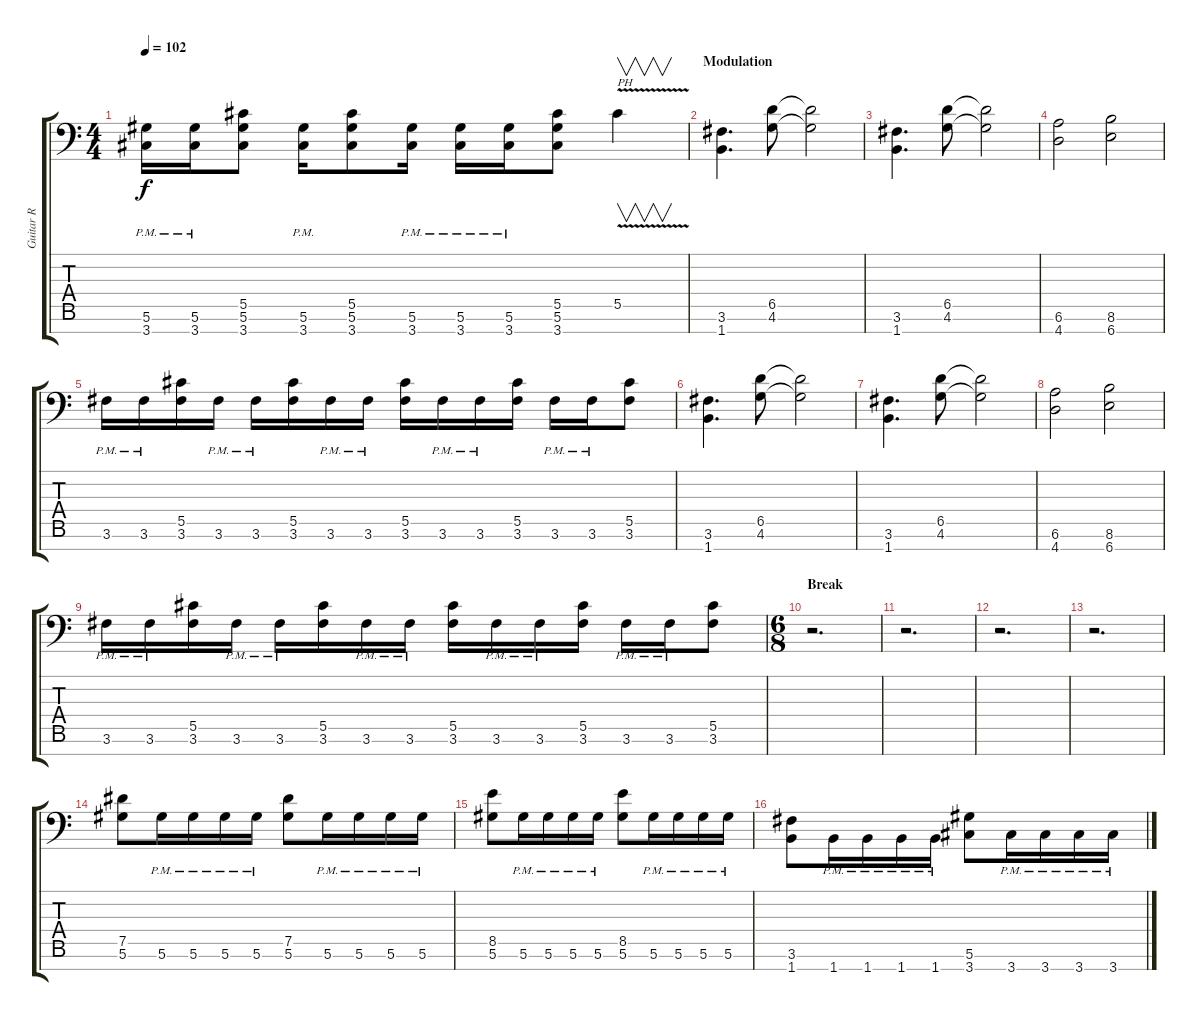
\track ("Guitar R" "Guitar R") {instrument distortionguitar}
\staff {score tabs}
\tuning (Eb4 Bb3 Gb3 Db3 Ab2 Eb2 Bb1) {hide}
\ts (4 4)
\tempo 102
\clef f4
\ks c
(5.6{pm} 3.7{pm}).16{dy f} (5.6{pm} 3.7{pm}).16 (5.5 5.6 3.7).8 (5.6{pm} 3.7{pm}).16 (5.5 5.6 3.7).8 (5.6{pm} 3.7{pm}).16 (5.6{pm} 3.7{pm}).16 (5.6{pm} 3.7{pm}).16 (5.5 5.6 3.7).8 5.5{v}.4{v txt "PH" instrument guitarharmonics} |
\section ("" "Modulation")
(3.6 1.7).4{d instrument distortionguitar} (6.5 4.6).8 (6.5{t} 4.6{t}).2 |
(3.6 1.7).4{d} (6.5 4.6).8 (6.5{t} 4.6{t}).2 |
(6.6 4.7).2 (8.6 6.7).2 |
3.6{pm}.16 3.6{pm}.16 (5.5 3.6).16 3.6{pm}.16 3.6{pm}.16 (5.5 3.6).16 3.6{pm}.16 3.6{pm}.16 (5.5 3.6).16 3.6{pm}.16 3.6{pm}.16 (5.5 3.6).16 3.6{pm}.16 3.6{pm}.16 (5.5 3.6).8 |
(3.6 1.7).4{d} (6.5 4.6).8 (6.5{t} 4.6{t}).2 |
(3.6 1.7).4{d} (6.5 4.6).8 (6.5{t} 4.6{t}).2 |
(6.6 4.7).2 (8.6 6.7).2 |
3.6{pm}.16 3.6{pm}.16 (5.5 3.6).16 3.6{pm}.16 3.6{pm}.16 (5.5 3.6).16 3.6{pm}.16 3.6{pm}.16 (5.5 3.6).16 3.6{pm}.16 3.6{pm}.16 (5.5 3.6).16 3.6{pm}.16 3.6{pm}.16 (5.5 3.6).8 |
\ts (6 8)
\section ("" "Break")
r.2{d} |
r.2{d} |
r.2{d} |
r.2{d} |
(7.5 5.6).8 5.6{pm}.16 5.6{pm}.16 5.6{pm}.16 5.6{pm}.16 (7.5 5.6).8 5.6{pm}.16 5.6{pm}.16 5.6{pm}.16 5.6{pm}.16 |
(8.5 5.6).8 5.6{pm}.16 5.6{pm}.16 5.6{pm}.16 5.6{pm}.16 (8.5 5.6).8 5.6{pm}.16 5.6{pm}.16 5.6{pm}.16 5.6{pm}.16 |
(3.6 1.7).8 1.7{pm}.16 1.7{pm}.16 1.7{pm}.16 1.7{pm}.16 (5.6 3.7).8 3.7{pm}.16 3.7{pm}.16 3.7{pm}.16 3.7{pm}.16
